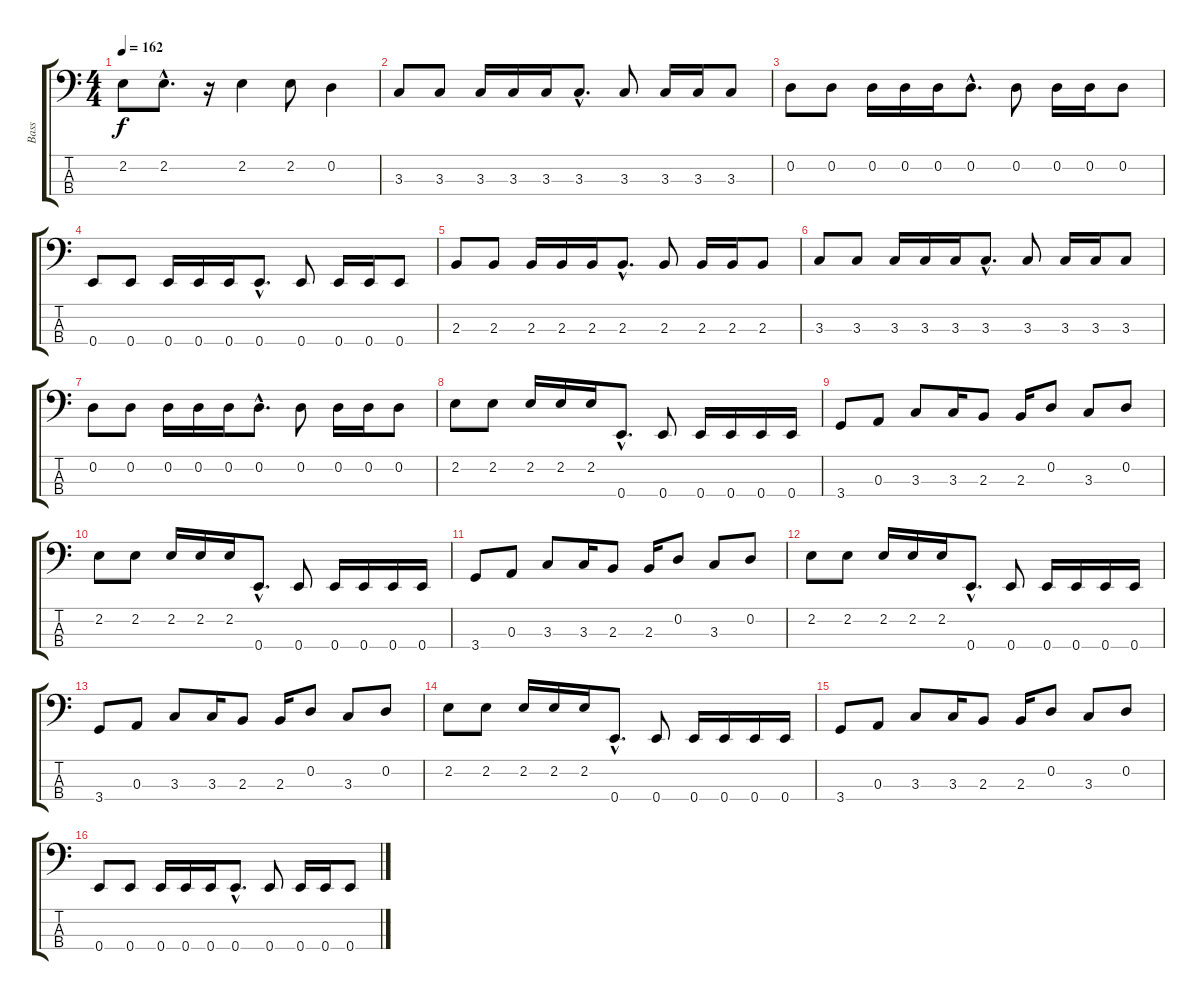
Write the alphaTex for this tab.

\track ("Bass" "Bass") {instrument electricbassfinger}
\staff {score tabs}
\tuning (G2 D2 A1 E1) {hide}
\ts (4 4)
\tempo 162
\clef f4
\ks c
2.2{t}.8{dy f} 2.2{hac}.8{d} r.16 2.2.4 2.2.8 0.2.4 |
3.3.8 3.3.8 3.3.16 3.3.16 3.3.16 3.3{hac}.8{d} 3.3.8 3.3.16 3.3.16 3.3.8 |
0.2.8 0.2.8 0.2.16 0.2.16 0.2.16 0.2{hac}.8{d} 0.2.8 0.2.16 0.2.16 0.2.8 |
0.4.8 0.4.8 0.4.16 0.4.16 0.4.16 0.4{hac}.8{d} 0.4.8 0.4.16 0.4.16 0.4.8 |
2.3.8 2.3.8 2.3.16 2.3.16 2.3.16 2.3{hac}.8{d} 2.3.8 2.3.16 2.3.16 2.3.8 |
3.3.8 3.3.8 3.3.16 3.3.16 3.3.16 3.3{hac}.8{d} 3.3.8 3.3.16 3.3.16 3.3.8 |
0.2.8 0.2.8 0.2.16 0.2.16 0.2.16 0.2{hac}.8{d} 0.2.8 0.2.16 0.2.16 0.2.8 |
2.2.8 2.2.8 2.2.16 2.2.16 2.2.16 0.4{hac}.8{d} 0.4.8 0.4.16 0.4.16 0.4.16 0.4.16 |
3.4.8 0.3.8 3.3.8 3.3.16 2.3.8 2.3.16 0.2.8 3.3.8 0.2.8 |
2.2.8 2.2.8 2.2.16 2.2.16 2.2.16 0.4{hac}.8{d} 0.4.8 0.4.16 0.4.16 0.4.16 0.4.16 |
3.4.8 0.3.8 3.3.8 3.3.16 2.3.8 2.3.16 0.2.8 3.3.8 0.2.8 |
2.2.8 2.2.8 2.2.16 2.2.16 2.2.16 0.4{hac}.8{d} 0.4.8 0.4.16 0.4.16 0.4.16 0.4.16 |
3.4.8 0.3.8 3.3.8 3.3.16 2.3.8 2.3.16 0.2.8 3.3.8 0.2.8 |
2.2.8 2.2.8 2.2.16 2.2.16 2.2.16 0.4{hac}.8{d} 0.4.8 0.4.16 0.4.16 0.4.16 0.4.16 |
3.4.8 0.3.8 3.3.8 3.3.16 2.3.8 2.3.16 0.2.8 3.3.8 0.2.8 |
0.4.8 0.4.8 0.4.16 0.4.16 0.4.16 0.4{hac}.8{d} 0.4.8 0.4.16 0.4.16 0.4.8
